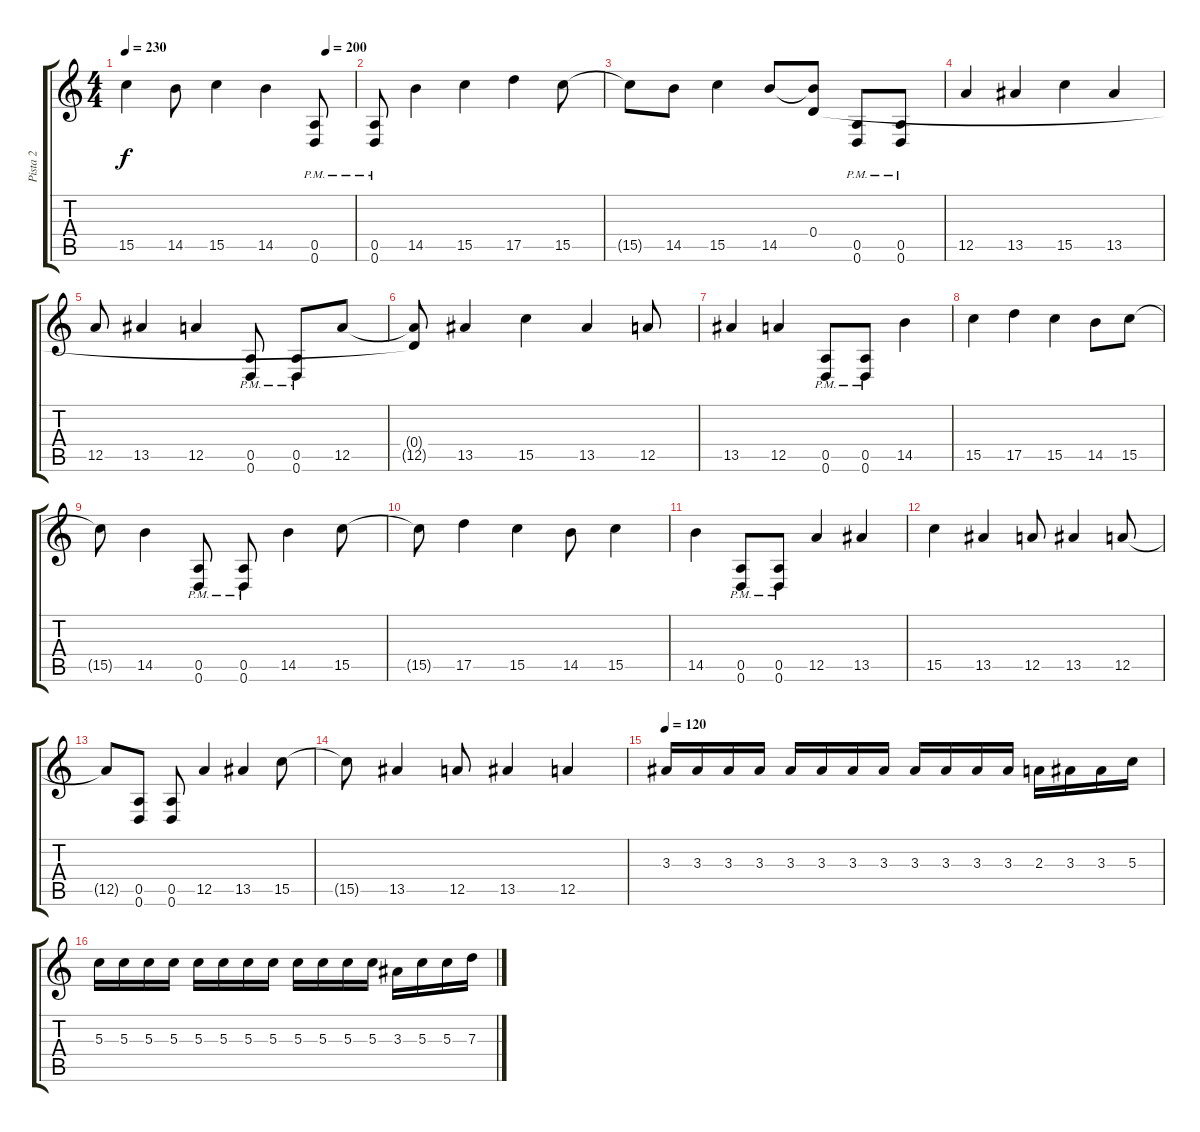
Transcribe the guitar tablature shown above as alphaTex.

\track ("Pista 2" "Pista 2") {instrument distortionguitar}
\staff {score tabs}
\tuning (E4 B3 G3 D3 A2 D2) {hide}
\ts (4 4)
\tempo 230
\tempo (200 0.875)
\clef g2
\ks c
15.5.4{dy f} 14.5.8 15.5.4 14.5.4 (0.5{pm} 0.6{pm}).8 |
(0.5{pm} 0.6{pm}).8 14.5.4 15.5.4 17.5.4 15.5.8 |
15.5{t}.8 14.5.8 15.5.4 14.5.8 (0.4 14.5{t}).8 (0.5{pm} 0.6{pm}).8 (0.5{pm} 0.6{pm}).8 |
12.5.4 13.5.4 15.5.4 13.5.4 |
12.5.8 13.5.4 12.5.4 (0.5{pm} 0.6{pm}).8 (0.5{pm} 0.6{pm}).8 12.5.8 |
(0.4{t} 12.5{t}).8 13.5.4 15.5.4 13.5.4 12.5.8 |
13.5.4 12.5.4 (0.5{pm} 0.6{pm}).8 (0.5{pm} 0.6{pm}).8 14.5.4 |
15.5.4 17.5.4 15.5.4 14.5.8 15.5.8 |
15.5{t}.8 14.5.4 (0.5{pm} 0.6{pm}).8 (0.5{pm} 0.6{pm}).8 14.5.4 15.5.8 |
15.5{t}.8 17.5.4 15.5.4 14.5.8 15.5.4 |
14.5.4 (0.5{pm} 0.6{pm}).8 (0.5{pm} 0.6{pm}).8 12.5.4 13.5.4 |
15.5.4 13.5.4 12.5.8 13.5.4 12.5.8 |
12.5{t}.8 (0.5 0.6).8 (0.5 0.6).8 12.5.4 13.5.4 15.5.8 |
15.5{t}.8 13.5.4 12.5.8 13.5.4 12.5.4 |
\tempo 120
3.3.16 3.3.16 3.3.16 3.3.16 3.3.16 3.3.16 3.3.16 3.3.16 3.3.16 3.3.16 3.3.16 3.3.16 2.3.16 3.3.16 3.3.16 5.3.16 |
5.3.16 5.3.16 5.3.16 5.3.16 5.3.16 5.3.16 5.3.16 5.3.16 5.3.16 5.3.16 5.3.16 5.3.16 3.3.16 5.3.16 5.3.16 7.3.16
